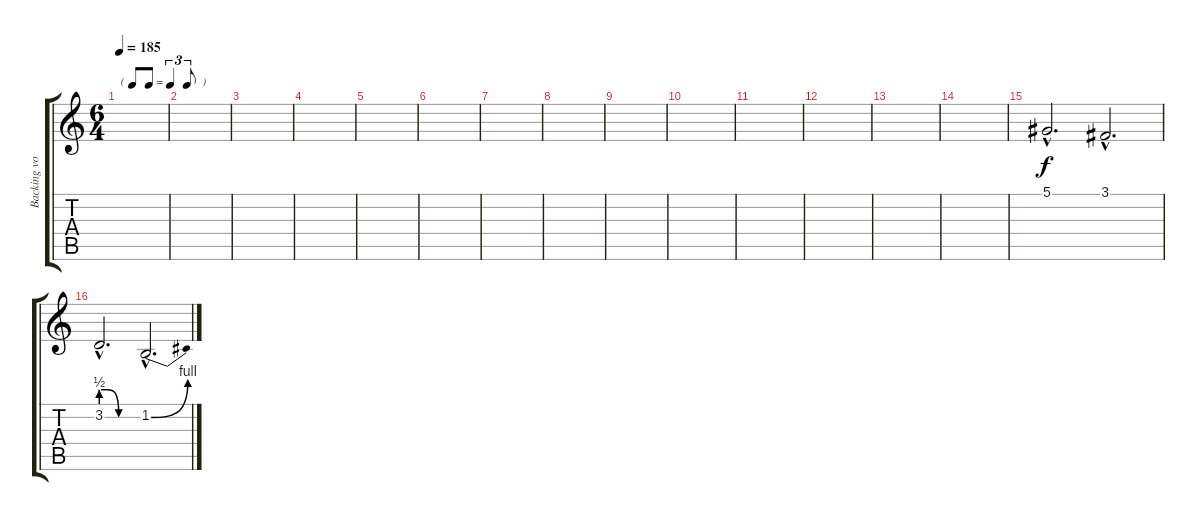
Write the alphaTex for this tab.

\track ("Backing vocals" "Backing vo") {instrument synthvoice}
\staff {score tabs}
\tuning (Eb4 Bb3 Gb3 Db3 Ab2 Eb2) {hide}
\ts (6 4)
\tf triplet8th
\tempo 185
\clef g2
\ks c
|
|
|
|
|
|
|
|
|
|
|
|
|
|
5.1{hac}.2{d} 3.1{hac}.2{d} |
3.2{be (custom 0 2 10 2 29 0 60 0) hac}.2{d} 1.2{be (bend 0 0 60 4) hac}.2{d}
